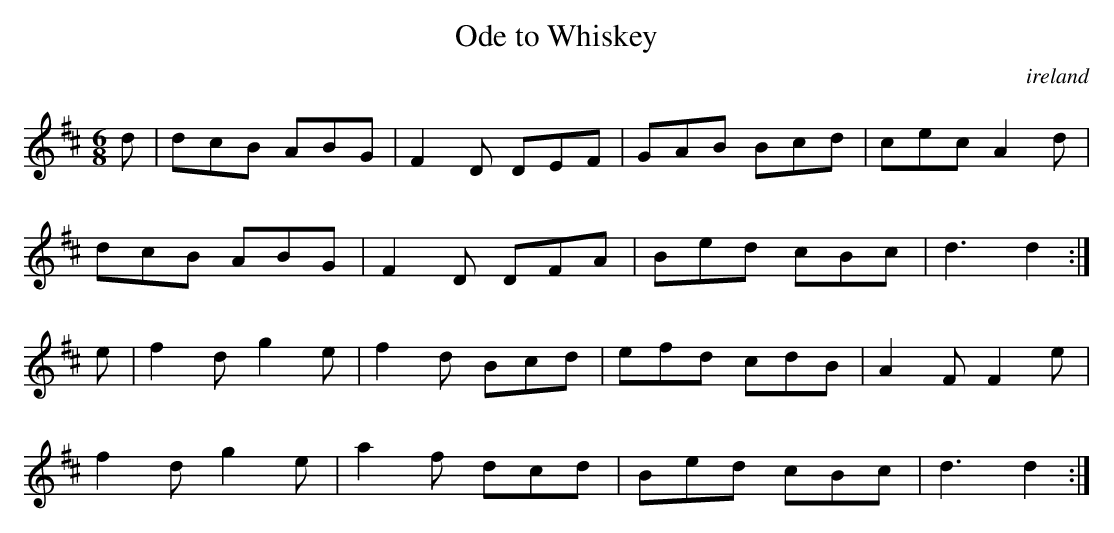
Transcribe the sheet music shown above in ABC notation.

X:1
T:Ode to Whiskey
O:ireland
M:6/8
L:1/8
K:D Major
d|dcB ABG|F2D DEF|GAB Bcd|cec A2d|!
dcB ABG|F2D DFA|Bed cBc|d3 d2:|!
e|f2d g2e|f2d Bcd|efd cdB|A2F F2e|!
f2d g2e|a2f dcd|Bed cBc|d3 d2:|!
